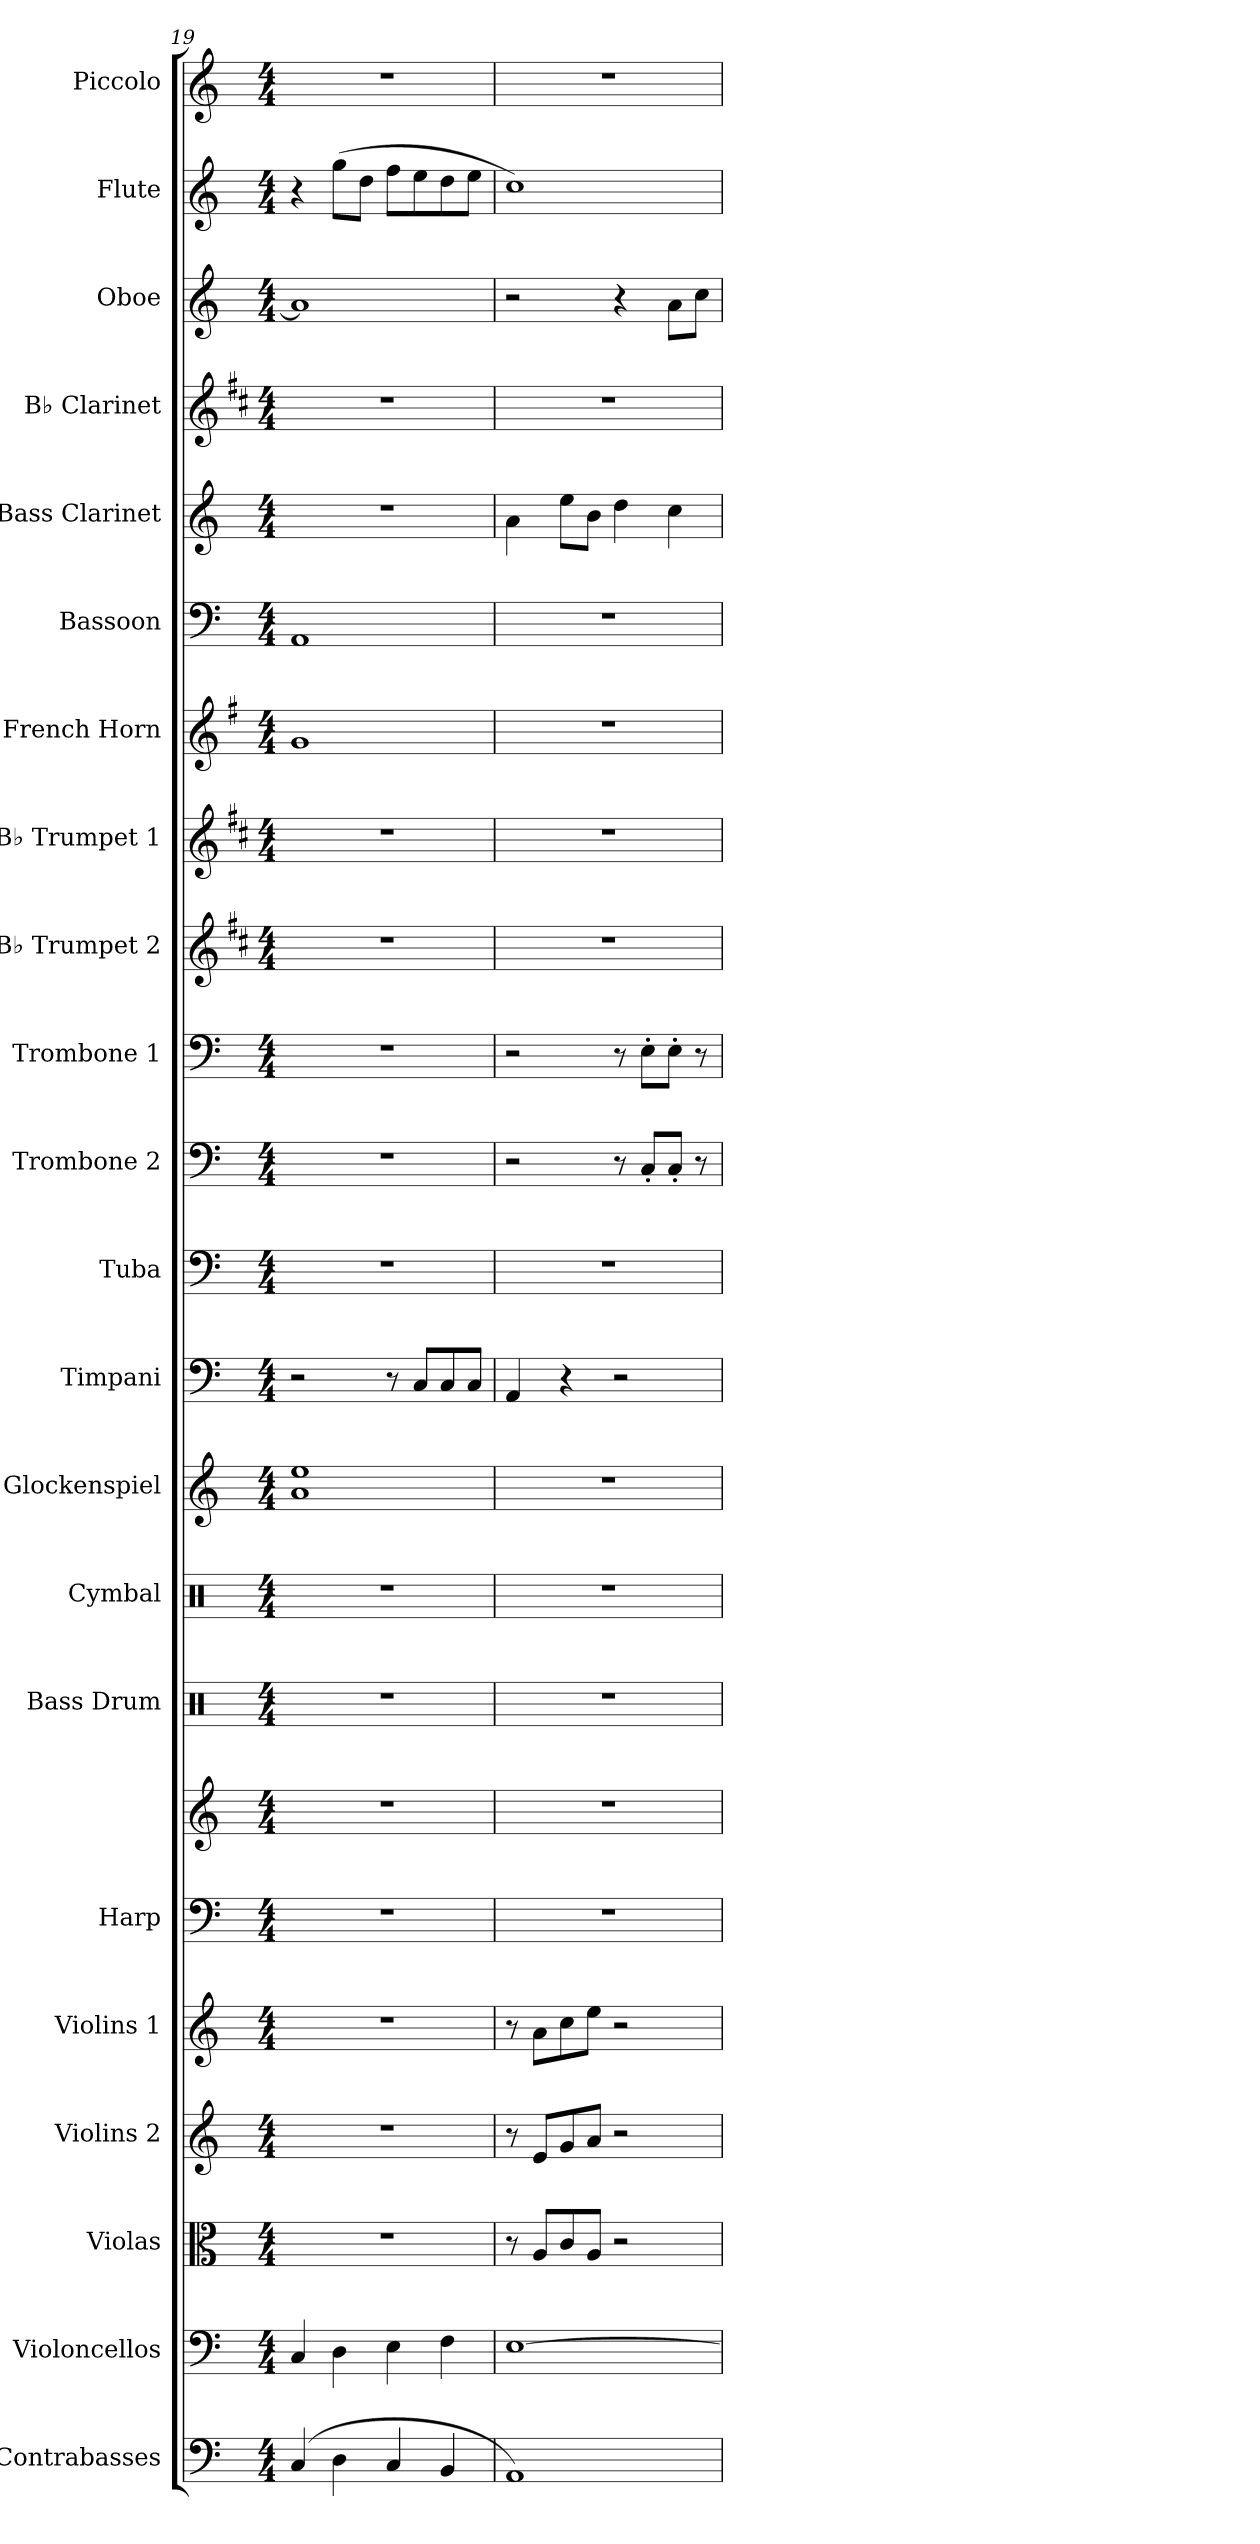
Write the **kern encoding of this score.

**kern	**kern	**kern	**kern	**kern	**kern	**kern	**kern	**kern	**kern	**kern	**kern	**kern	**kern	**kern	**kern	**kern	**kern	**kern	**kern	**kern	**kern	**kern
*part22	*part21	*part20	*part19	*part18	*part17	*part17	*part16	*part15	*part14	*part13	*part12	*part11	*part10	*part9	*part8	*part7	*part6	*part5	*part4	*part3	*part2	*part1
*staff23	*staff22	*staff21	*staff20	*staff19	*staff18	*staff17	*staff16	*staff15	*staff14	*staff13	*staff12	*staff11	*staff10	*staff9	*staff8	*staff7	*staff6	*staff5	*staff4	*staff3	*staff2	*staff1
*I"Contrabasses	*I"Violoncellos	*I"Violas	*I"Violins 2	*I"Violins 1	*I"Harp	*	*I"Bass Drum	*I"Cymbal	*I"Glockenspiel	*I"Timpani	*I"Tuba	*I"Trombone 2	*I"Trombone 1	*I"B♭ Trumpet 2	*I"B♭ Trumpet 1	*I"French Horn	*I"Bassoon	*I"Bass Clarinet	*I"B♭ Clarinet	*I"Oboe	*I"Flute	*I"Piccolo
*I'Cbs.	*I'Vcs.	*I'Vlas.	*I'Vlns. 2	*I'Vlns. 1	*I'Hrp.	*	*I'B. Dr.	*I'Cym.	*I'Glock.	*I'Timp.	*I'Tba.	*I'Tbn. 2	*I'Tbn. 1	*I'B♭ Tpt. 2	*I'B♭ Tpt. 1	*I'F Hn.	*I'Bsn.	*I'B. Cl.	*I'B♭ Cl.	*I'Ob.	*I'Fl.	*I'Picc.
*clefF4	*clefF4	*clefC3	*clefG2	*clefG2	*clefF4	*clefG2	*clefX	*clefX	*clefG2	*clefF4	*clefF4	*clefF4	*clefF4	*clefG2	*clefG2	*clefG2	*clefF4	*clefG2	*clefG2	*clefG2	*clefG2	*clefG2
*ITrd7c12	*	*	*	*	*	*	*	*	*ITrd-14c-24	*	*	*	*	*ITrd1c2	*ITrd1c2	*ITrd4c7	*	*ITrd8c14	*ITrd1c2	*	*	*ITrd-7c-12
*k[]	*k[]	*k[]	*k[]	*k[]	*k[]	*k[]	*k[]	*k[]	*k[]	*k[]	*k[]	*k[]	*k[]	*k[]	*k[]	*k[]	*k[]	*k[]	*k[]	*k[]	*k[]	*k[]
*M4/4	*M4/4	*M4/4	*M4/4	*M4/4	*M4/4	*M4/4	*M4/4	*M4/4	*M4/4	*M4/4	*M4/4	*M4/4	*M4/4	*M4/4	*M4/4	*M4/4	*M4/4	*M4/4	*M4/4	*M4/4	*M4/4	*M4/4
=19	=19	=19	=19	=19	=19	=19	=19	=19	=19	=19	=19	=19	=19	=19	=19	=19	=19	=19	=19	=19	=19	=19
(>4CC/	4C/	1r	1r	1r	1r	1r	1r	1r	1aaa 1eeee	2r	1r	1r	1r	1r	1r	1c	1AA	1r	1r	1a]	4r	1r
4DD\	4D\	.	.	.	.	.	.	.	.	.	.	.	.	.	.	.	.	.	.	.	(>8gg\L	.
.	.	.	.	.	.	.	.	.	.	.	.	.	.	.	.	.	.	.	.	.	8dd\J	.
4CC/	4E\	.	.	.	.	.	.	.	.	8r	.	.	.	.	.	.	.	.	.	.	8ff\L	.
.	.	.	.	.	.	.	.	.	.	8C/L	.	.	.	.	.	.	.	.	.	.	8ee\	.
4BBB/	4F\	.	.	.	.	.	.	.	.	8C/	.	.	.	.	.	.	.	.	.	.	8dd\	.
.	.	.	.	.	.	.	.	.	.	8C/J	.	.	.	.	.	.	.	.	.	.	8ee\J	.
=20	=20	=20	=20	=20	=20	=20	=20	=20	=20	=20	=20	=20	=20	=20	=20	=20	=20	=20	=20	=20	=20	=20
1AAA)	[1E	8r	8r	8r	1r	1r	1r	1r	1r	4AA/	1r	2r	2r	1r	1r	1r	1r	4A\	1r	2r	1cc)	1r
.	.	8A/L	8e/L	8a\L	.	.	.	.	.	.	.	.	.	.	.	.	.	.	.	.	.	.
.	.	8c/	8g/	8cc\	.	.	.	.	.	4r	.	.	.	.	.	.	.	8e\L	.	.	.	.
.	.	8A/J	8a/J	8ee\J	.	.	.	.	.	.	.	.	.	.	.	.	.	8B\J	.	.	.	.
.	.	2r	2r	2r	.	.	.	.	.	2r	.	8r	8r	.	.	.	.	4d\	.	4r	.	.
.	.	.	.	.	.	.	.	.	.	.	.	8C'/L	8E'\L	.	.	.	.	.	.	.	.	.
.	.	.	.	.	.	.	.	.	.	.	.	8C'/J	8E'\J	.	.	.	.	4c\	.	8a\L	.	.
.	.	.	.	.	.	.	.	.	.	.	.	8r	8r	.	.	.	.	.	.	8cc\J	.	.
=	=	=	=	=	=	=	=	=	=	=	=	=	=	=	=	=	=	=	=	=	=	=
*-	*-	*-	*-	*-	*-	*-	*-	*-	*-	*-	*-	*-	*-	*-	*-	*-	*-	*-	*-	*-	*-	*-
